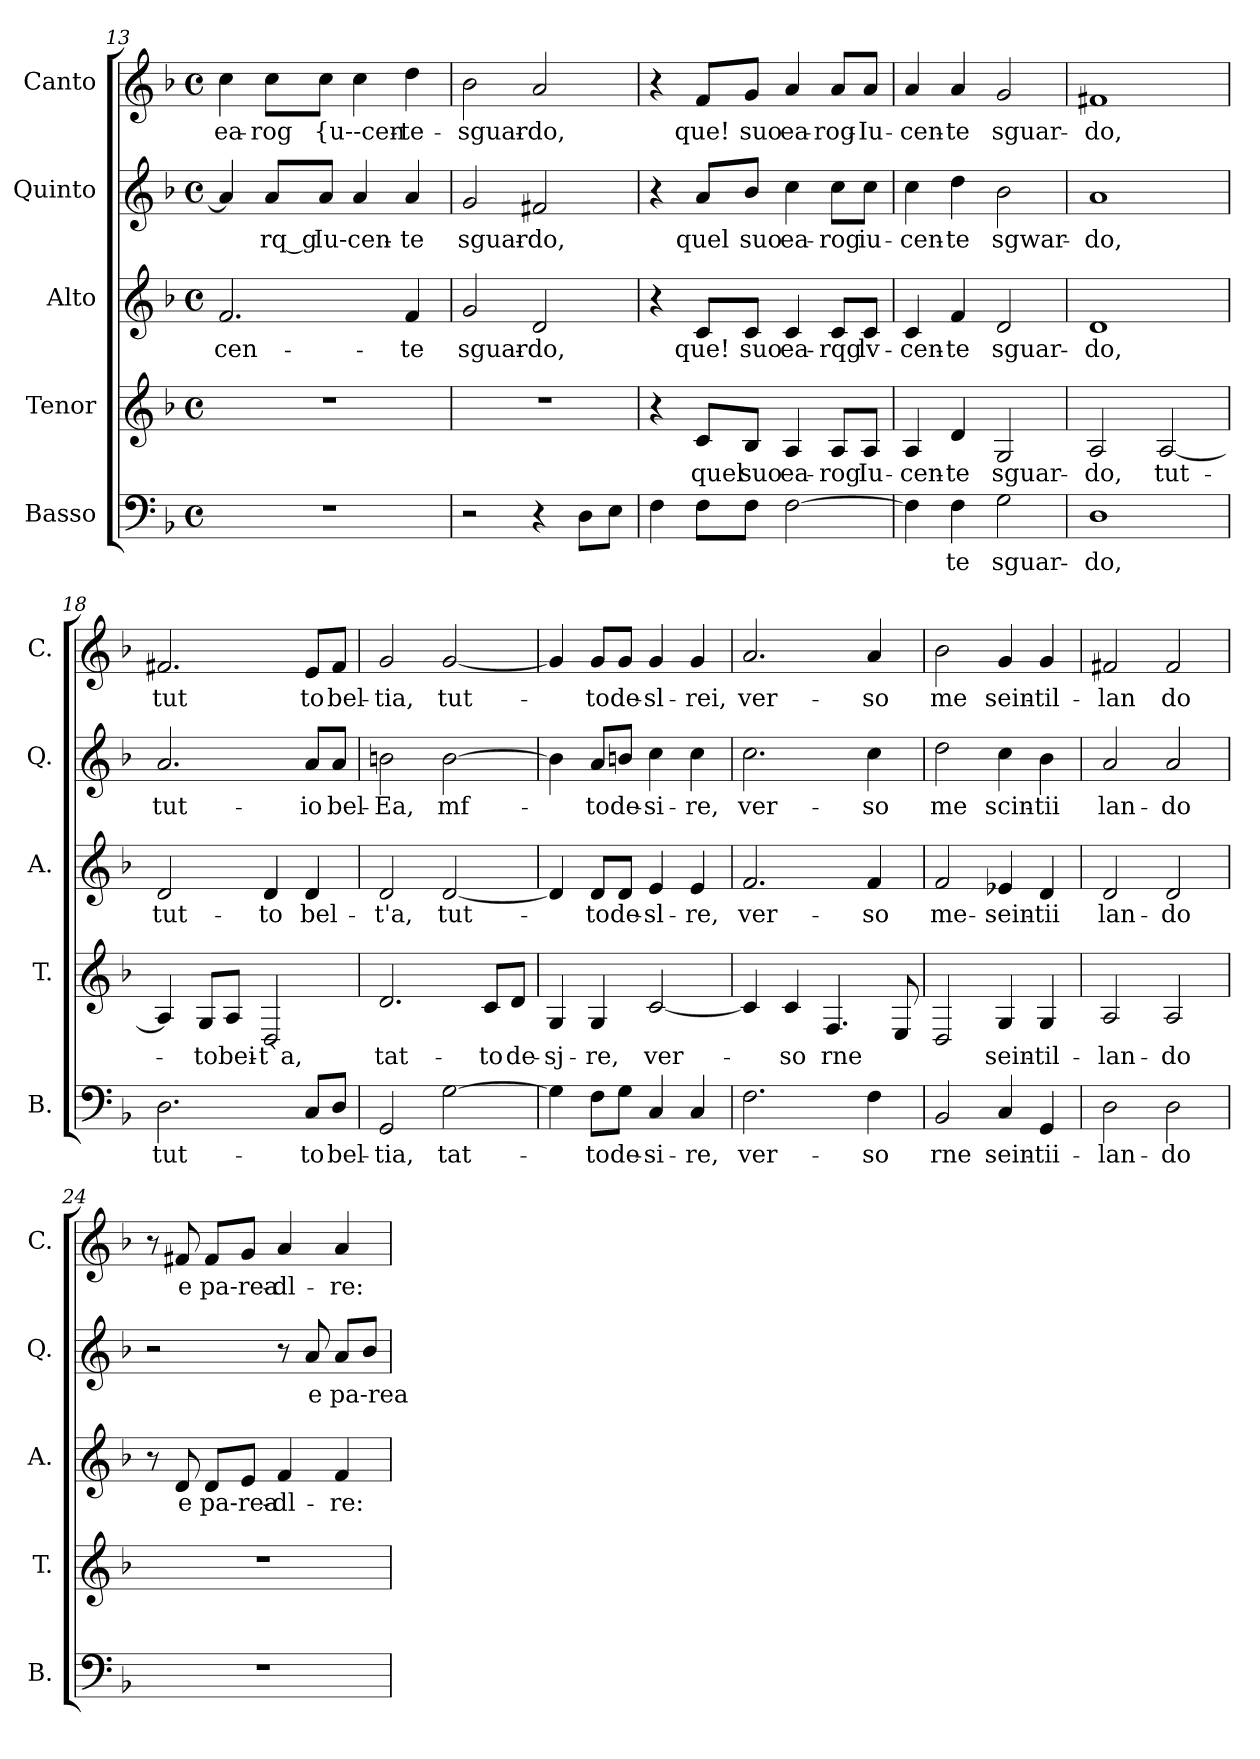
**kern	**text	**kern	**text	**kern	**text	**kern	**text	**kern	**text
*part5	*part5	*part4	*part4	*part3	*part3	*part2	*part2	*part1	*part1
*staff5	*staff5	*staff4	*staff4	*staff3	*staff3	*staff2	*staff2	*staff1	*staff1
*I"Basso	*	*I"Tenor	*	*I"Alto	*	*I"Quinto	*	*I"Canto	*
*I'B.	*	*I'T.	*	*I'A.	*	*I'Q.	*	*I'C.	*
*clefF4	*	*clefG2	*	*clefG2	*	*clefG2	*	*clefG2	*
*k[b-]	*	*k[b-]	*	*k[b-]	*	*k[b-]	*	*k[b-]	*
*F:	*	*F:	*	*F:	*	*F:	*	*F:	*
*M4/4	*	*M4/4	*	*M4/4	*	*M4/4	*	*M4/4	*
*met(c)	*	*met(c)	*	*met(c)	*	*met(c)	*	*met(c)	*
=13	=13	=13	=13	=13	=13	=13	=13	=13	=13
!	!	!	!	!	!LO:LY:b	!	!	!	!LO:LY:b
1r	.	1r	.	2.f/	-cen-	4a/]	.	4cc\	-ea-
!	!	!	!	!	!	!	!LO:LY:b	!	!LO:LY:b
.	.	.	.	.	.	8a/L	-rq_g	8cc\L	-rog
!	!	!	!	!	!	!	!LO:LY:b	!	!LO:LY:b
.	.	.	.	.	.	8a/J	-Iu-cen-	8cc\J	-{u--cen-
.	.	.	.	.	.	4a/	.	4cc\	.
!	!	!	!	!	!LO:LY:b	!	!LO:LY:b	!	!LO:LY:b
.	.	.	.	4f/	-te	4a/	-te	4dd\	-te-
=14	=14	=14	=14	=14	=14	=14	=14	=14	=14
!	!	!	!	!	!LO:LY:b	!	!LO:LY:b	!	!LO:LY:b
2r	.	1r	.	2g/	-sguar-	2g/	-sguar-	2b-\	-sguar-
!	!	!	!	!	!LO:LY:b	!	!LO:LY:b	!	!LO:LY:b
4r	.	.	.	2d/	-do,	2f#X/	-do,	2a/	-do,
8D\L	.	.	.	.	.	.	.	.	.
8E\J	.	.	.	.	.	.	.	.	.
=15	=15	=15	=15	=15	=15	=15	=15	=15	=15
4F\	.	4r	.	4r	.	4r	.	4r	.
!	!	!	!LO:LY:b	!	!LO:LY:b	!	!LO:LY:b	!	!LO:LY:b
8F\L	.	8c/L	-quel	8c/L	-que!	8a/L	-quel	8f/L	-que!
!	!	!	!LO:LY:b	!	!LO:LY:b	!	!LO:LY:b	!	!LO:LY:b
8F\J	.	8B-/J	-suo	8c/J	-suo	8b-/J	-suo	8g/J	-suo
!	!	!	!LO:LY:b	!	!LO:LY:b	!	!LO:LY:b	!	!LO:LY:b
[2F\	.	4A/	-ea-	4c/	-ea-	4cc\	-ea-	4a/	-ea-
!	!	!	!LO:LY:b	!	!LO:LY:b	!	!LO:LY:b	!	!LO:LY:b
.	.	8A/L	-rog	8c/L	-rqg	8cc\L	-rog	8a/L	-rog-
!	!	!	!LO:LY:b	!	!LO:LY:b	!	!LO:LY:b	!	!LO:LY:b
.	.	8A/J	-Iu-	8c/J	-lv-	8cc\J	-iu-	8a/J	-Iu-
=16	=16	=16	=16	=16	=16	=16	=16	=16	=16
!	!	!	!LO:LY:b	!	!LO:LY:b	!	!LO:LY:b	!	!LO:LY:b
4F\]	.	4A/	-cen-	4c/	-cen-	4cc\	-cen-	4a/	-cen-
!	!LO:LY:b	!	!LO:LY:b	!	!LO:LY:b	!	!LO:LY:b	!	!LO:LY:b
4F\	-te	4d/	-te	4f/	-te	4dd\	-te	4a/	-te
!	!LO:LY:b	!	!LO:LY:b	!	!LO:LY:b	!	!LO:LY:b	!	!LO:LY:b
2G\	-sguar-	2G/	-sguar-	2d/	-sguar-	2b-\	-sgwar-	2g/	-sguar-
!!LO:PB:g=z
=17	=17	=17	=17	=17	=17	=17	=17	=17	=17
!	!LO:LY:b	!	!LO:LY:b	!	!LO:LY:b	!	!LO:LY:b	!	!LO:LY:b
1D	-do,	2A/	-do,	1d	-do,	1a	-do,	1f#X	-do,
!	!	!	!LO:LY:b	!	!	!	!	!	!
.	.	[2A/	-tut-	.	.	.	.	.	.
=18	=18	=18	=18	=18	=18	=18	=18	=18	=18
!	!LO:LY:b	!	!	!	!LO:LY:b	!	!LO:LY:b	!	!LO:LY:b
2.D\	-tut-	4A/]	.	2d/	-tut-	2.a/	-tut-	2.f#X/	-tut
!	!	!	!LO:LY:b	!	!	!	!	!	!
.	.	8G/L	-to	.	.	.	.	.	.
!	!	!	!LO:LY:b	!	!	!	!	!	!
.	.	8A/J	-bei-	.	.	.	.	.	.
!	!	!	!LO:LY:b	!	!LO:LY:b	!	!	!	!
.	.	2D/	-t`a,	4d/	-to	.	.	.	.
!	!LO:LY:b	!	!	!	!LO:LY:b	!	!LO:LY:b	!	!LO:LY:b
8C/L	-to	.	.	4d/	-bel-	8a/L	-io	8e/L	-to
!	!LO:LY:b	!	!	!	!	!	!LO:LY:b	!	!LO:LY:b
8D/J	-bel-	.	.	.	.	8a/J	-bel-	8f#/J	-bel-
=19	=19	=19	=19	=19	=19	=19	=19	=19	=19
!	!LO:LY:b	!	!LO:LY:b	!	!LO:LY:b	!	!LO:LY:b	!	!LO:LY:b
2GG/	-tia,	2.d/	-tat-	2d/	-t'a,	2bn\	-Ea,	2g/	-tia,
!	!LO:LY:b	!	!	!	!LO:LY:b	!	!LO:LY:b	!	!LO:LY:b
[2G\	-tat-	.	.	[2d/	-tut-	[2b\	-mf-	[2g/	-tut-
!	!	!	!LO:LY:b	!	!	!	!	!	!
.	.	8c/L	-to	.	.	.	.	.	.
!	!	!	!LO:LY:b	!	!	!	!	!	!
.	.	8d/J	-de-	.	.	.	.	.	.
=20	=20	=20	=20	=20	=20	=20	=20	=20	=20
!	!	!	!LO:LY:b	!	!	!	!	!	!
4G\]	.	4G/	-sj-	4d/]	.	4b\]	.	4g/]	.
!	!LO:LY:b	!	!LO:LY:b	!	!LO:LY:b	!	!LO:LY:b	!	!LO:LY:b
8F\L	-to	4G/	-re,	8d/L	-to	8a/L	-to	8g/L	-to
!	!LO:LY:b	!	!	!	!LO:LY:b	!	!LO:LY:b	!	!LO:LY:b
8G\J	-de-	.	.	8d/J	-de-	8bn/J	-de-	8g/J	-de-
!	!LO:LY:b	!	!LO:LY:b	!	!LO:LY:b	!	!LO:LY:b	!	!LO:LY:b
4C/	-si-	[2c/	-ver-	4e/	-sl-	4cc\	-si-	4g/	-sl-
!	!LO:LY:b	!	!	!	!LO:LY:b	!	!LO:LY:b	!	!LO:LY:b
4C/	-re,	.	.	4e/	-re,	4cc\	-re,	4g/	-rei,
=21	=21	=21	=21	=21	=21	=21	=21	=21	=21
!	!LO:LY:b	!	!	!	!LO:LY:b	!	!LO:LY:b	!	!LO:LY:b
2.F\	-ver-	4c/]	.	2.f/	-ver-	2.cc\	-ver-	2.a/	-ver-
!	!	!	!LO:LY:b	!	!	!	!	!	!
.	.	4c/	-so	.	.	.	.	.	.
!	!	!	!LO:LY:b	!	!	!	!	!	!
.	.	4.F/	-rne	.	.	.	.	.	.
!	!LO:LY:b	!	!	!	!LO:LY:b	!	!LO:LY:b	!	!LO:LY:b
4F\	-so	.	.	4f/	-so	4cc\	-so	4a/	-so
.	.	8E/	.	.	.	.	.	.	.
=22	=22	=22	=22	=22	=22	=22	=22	=22	=22
!	!LO:LY:b	!	!	!	!LO:LY:b	!	!LO:LY:b	!	!LO:LY:b
2BB-/	-rne	2D/	.	2f/	-me-	2dd\	-me	2b-\	-me
!	!LO:LY:b	!	!LO:LY:b	!	!LO:LY:b	!	!LO:LY:b	!	!LO:LY:b
4C/	-sein-	4G/	-sein-	4e-X/	-sein-	4cc\	-scin-	4g/	-sein-
!	!LO:LY:b	!	!LO:LY:b	!	!LO:LY:b	!	!LO:LY:b	!	!LO:LY:b
4GG/	-tii-	4G/	-til-	4d/	-tii	4b-\	-tii	4g/	-til-
=23	=23	=23	=23	=23	=23	=23	=23	=23	=23
!	!LO:LY:b	!	!LO:LY:b	!	!LO:LY:b	!	!LO:LY:b	!	!LO:LY:b
2D\	-lan-	2A/	-lan-	2d/	-lan-	2a/	-lan-	2f#X/	-lan
!	!LO:LY:b	!	!LO:LY:b	!	!LO:LY:b	!	!LO:LY:b	!	!LO:LY:b
2D\	-do	2A/	-do	2d/	-do	2a/	-do	2f#/	-do
!!LO:LB:g=z
=24	=24	=24	=24	=24	=24	=24	=24	=24	=24
1r	.	1r	.	8r	.	2r	.	8r	.
!	!	!	!	!	!LO:LY:b	!	!	!	!LO:LY:b
.	.	.	.	8d/	-e	.	.	8f#X/	-e
!	!	!	!	!	!LO:LY:b	!	!	!	!LO:LY:b
.	.	.	.	8d/L	-pa-rea-	.	.	8f#/L	-pa-rea-
.	.	.	.	8e/J	.	.	.	8g/J	.
!	!	!	!	!	!LO:LY:b	!	!	!	!LO:LY:b
.	.	.	.	4f/	-dl-	8r	.	4a/	-dl-
!	!	!	!	!	!	!	!LO:LY:b	!	!
.	.	.	.	.	.	8a/	-e	.	.
!	!	!	!	!	!LO:LY:b	!	!LO:LY:b	!	!LO:LY:b
.	.	.	.	4f/	-re:	8a/L	-pa-rea-	4a/	-re:
.	.	.	.	.	.	8b-/J	.	.	.
=	=	=	=	=	=	=	=	=	=
*-	*-	*-	*-	*-	*-	*-	*-	*-	*-
